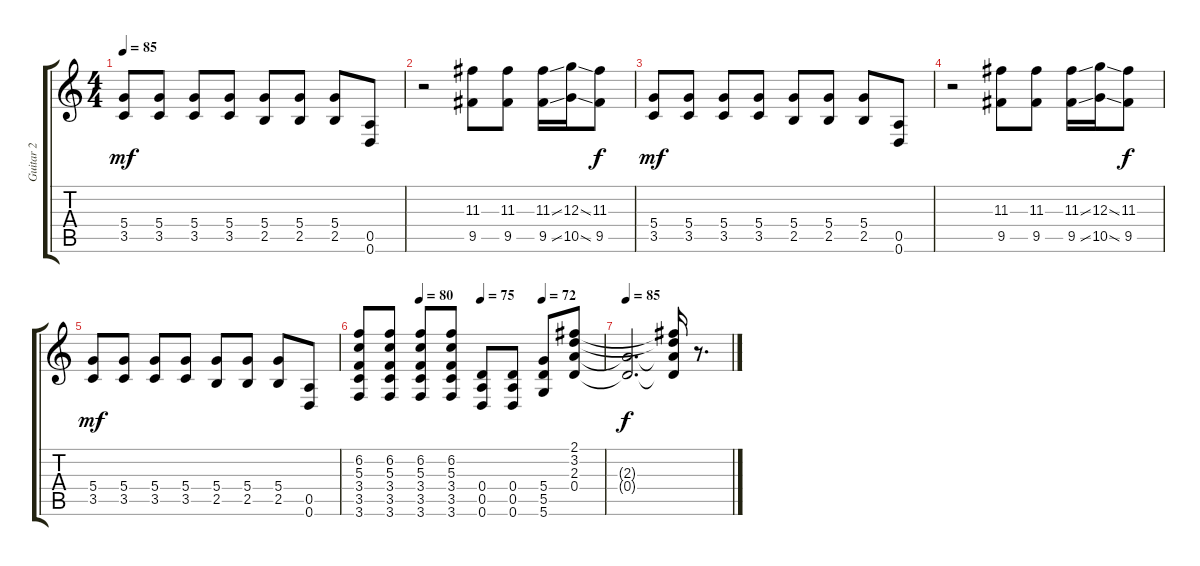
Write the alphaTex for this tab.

\track ("Guitar 2" "Guitar 2") {instrument overdrivenguitar}
\staff {score tabs}
\tuning (E4 B3 G3 D3 A2 D2) {hide}
\ts (4 4)
\tempo 85
\clef g2
\ks c
(5.4 3.5).8{dy mf} (5.4 3.5).8 (5.4 3.5).8 (5.4 3.5).8 (5.4 2.5).8 (5.4 2.5).8 (5.4 2.5).8 (0.5 0.6).8 |
r.2 (11.3 9.5).8 (11.3 9.5).8 (11.3{ss} 9.5{ss}).16 (12.3{ss} 10.5{ss}).16 (11.3 9.5).8{dy f} |
(5.4 3.5).8{dy mf} (5.4 3.5).8 (5.4 3.5).8 (5.4 3.5).8 (5.4 2.5).8 (5.4 2.5).8 (5.4 2.5).8 (0.5 0.6).8 |
r.2 (11.3 9.5).8 (11.3 9.5).8 (11.3{ss} 9.5{ss}).16 (12.3{ss} 10.5{ss}).16 (11.3 9.5).8{dy f} |
(5.4 3.5).8{dy mf} (5.4 3.5).8 (5.4 3.5).8 (5.4 3.5).8 (5.4 2.5).8 (5.4 2.5).8 (5.4 2.5).8 (0.5 0.6).8 |
\tempo (80 0.25)
\tempo (75 0.5)
\tempo (72 0.75)
(6.2 5.3 3.4 3.5 3.6).8 (6.2 5.3 3.4 3.5 3.6).8 (6.2 5.3 3.4 3.5 3.6).8 (6.2 5.3 3.4 3.5 3.6).8 (0.4 0.5 0.6).8 (0.4 0.5 0.6).8 (5.4 5.5 5.6).8 (2.1 3.2 2.3 0.4).8 |
\tempo 85
(2.3{t} 0.4{t}).2{d dy f} (2.1{t} 3.2{t} 2.3{t} 0.4{t}).16 r.8{d}
